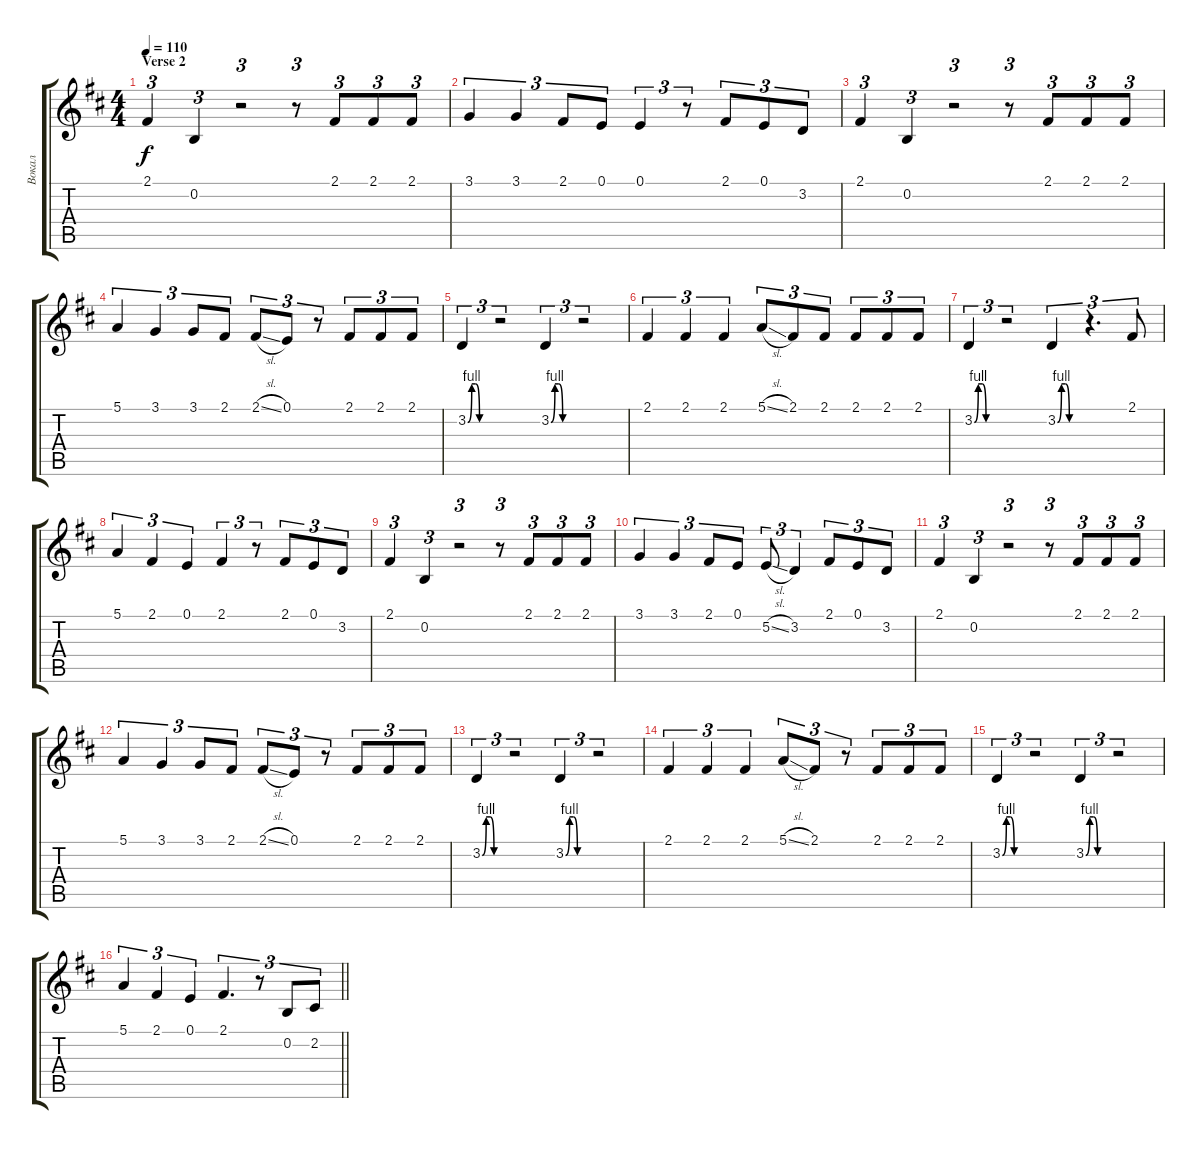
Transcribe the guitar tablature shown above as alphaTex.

\track ("Вокал" "Вокал") {instrument pad7halo}
\staff {score tabs}
\tuning (E4 B3 G3 D3 A2 E2) {hide}
\ts (4 4)
\section ("" "Verse 2")
\tempo 110
\clef g2
\ks bminor
2.1.4{tu (3 2) dy f} 0.2.4{tu (3 2)} r.2{tu (3 2)} r.8{tu (3 2)} 2.1.8{tu (3 2)} 2.1.8{tu (3 2)} 2.1.8{tu (3 2)} |
3.1.4{tu (3 2)} 3.1.4{tu (3 2)} 2.1.8{tu (3 2)} 0.1.8{tu (3 2)} 0.1.4{tu (3 2)} r.8{tu (3 2)} 2.1.8{tu (3 2)} 0.1.8{tu (3 2)} 3.2.8{tu (3 2)} |
2.1.4{tu (3 2)} 0.2.4{tu (3 2)} r.2{tu (3 2)} r.8{tu (3 2)} 2.1.8{tu (3 2)} 2.1.8{tu (3 2)} 2.1.8{tu (3 2)} |
5.1.4{tu (3 2)} 3.1.4{tu (3 2)} 3.1.8{tu (3 2)} 2.1.8{tu (3 2)} 2.1{sl}.8{tu (3 2)} 0.1.8{tu (3 2)} r.8{tu (3 2)} 2.1.8{tu (3 2)} 2.1.8{tu (3 2)} 2.1.8{tu (3 2)} |
3.2{be (custom 0 0 10 4 20 4 30 0 60 0)}.4{tu (3 2)} r.2{tu (3 2)} 3.2{be (custom 0 0 10 4 20 4 30 0 60 0)}.4{tu (3 2)} r.2{tu (3 2)} |
2.1.4{tu (3 2)} 2.1.4{tu (3 2)} 2.1.4{tu (3 2)} 5.1{sl}.8{tu (3 2)} 2.1.8{tu (3 2)} 2.1.8{tu (3 2)} 2.1.8{tu (3 2)} 2.1.8{tu (3 2)} 2.1.8{tu (3 2)} |
3.2{be (custom 0 0 10 4 20 4 30 0 60 0)}.4{tu (3 2)} r.2{tu (3 2)} 3.2{be (custom 0 0 10 4 20 4 30 0 60 0)}.4{tu (3 2)} r.4{d tu (3 2)} 2.1.8{tu (3 2)} |
5.1.4{tu (3 2)} 2.1.4{tu (3 2)} 0.1.4{tu (3 2)} 2.1.4{tu (3 2)} r.8{tu (3 2)} 2.1.8{tu (3 2)} 0.1.8{tu (3 2)} 3.2.8{tu (3 2)} |
2.1.4{tu (3 2)} 0.2.4{tu (3 2)} r.2{tu (3 2)} r.8{tu (3 2)} 2.1.8{tu (3 2)} 2.1.8{tu (3 2)} 2.1.8{tu (3 2)} |
3.1.4{tu (3 2)} 3.1.4{tu (3 2)} 2.1.8{tu (3 2)} 0.1.8{tu (3 2)} 5.2{sl}.8{tu (3 2)} 3.2.4{tu (3 2)} 2.1.8{tu (3 2)} 0.1.8{tu (3 2)} 3.2.8{tu (3 2)} |
2.1.4{tu (3 2)} 0.2.4{tu (3 2)} r.2{tu (3 2)} r.8{tu (3 2)} 2.1.8{tu (3 2)} 2.1.8{tu (3 2)} 2.1.8{tu (3 2)} |
5.1.4{tu (3 2)} 3.1.4{tu (3 2)} 3.1.8{tu (3 2)} 2.1.8{tu (3 2)} 2.1{sl}.8{tu (3 2)} 0.1.8{tu (3 2)} r.8{tu (3 2)} 2.1.8{tu (3 2)} 2.1.8{tu (3 2)} 2.1.8{tu (3 2)} |
3.2{be (custom 0 0 10 4 20 4 30 0 60 0)}.4{tu (3 2)} r.2{tu (3 2)} 3.2{be (custom 0 0 10 4 20 4 30 0 60 0)}.4{tu (3 2)} r.2{tu (3 2)} |
2.1.4{tu (3 2)} 2.1.4{tu (3 2)} 2.1.4{tu (3 2)} 5.1{sl}.8{tu (3 2)} 2.1.8{tu (3 2)} r.8{tu (3 2)} 2.1.8{tu (3 2)} 2.1.8{tu (3 2)} 2.1.8{tu (3 2)} |
3.2{be (custom 0 0 10 4 20 4 30 0 60 0)}.4{tu (3 2)} r.2{tu (3 2)} 3.2{be (custom 0 0 10 4 20 4 30 0 60 0)}.4{tu (3 2)} r.2{tu (3 2)} |
\barLineRight lightlight
5.1.4{tu (3 2)} 2.1.4{tu (3 2)} 0.1.4{tu (3 2)} 2.1.4{d tu (3 2)} r.8{tu (3 2)} 0.2.8{tu (3 2)} 2.2.8{tu (3 2)}
